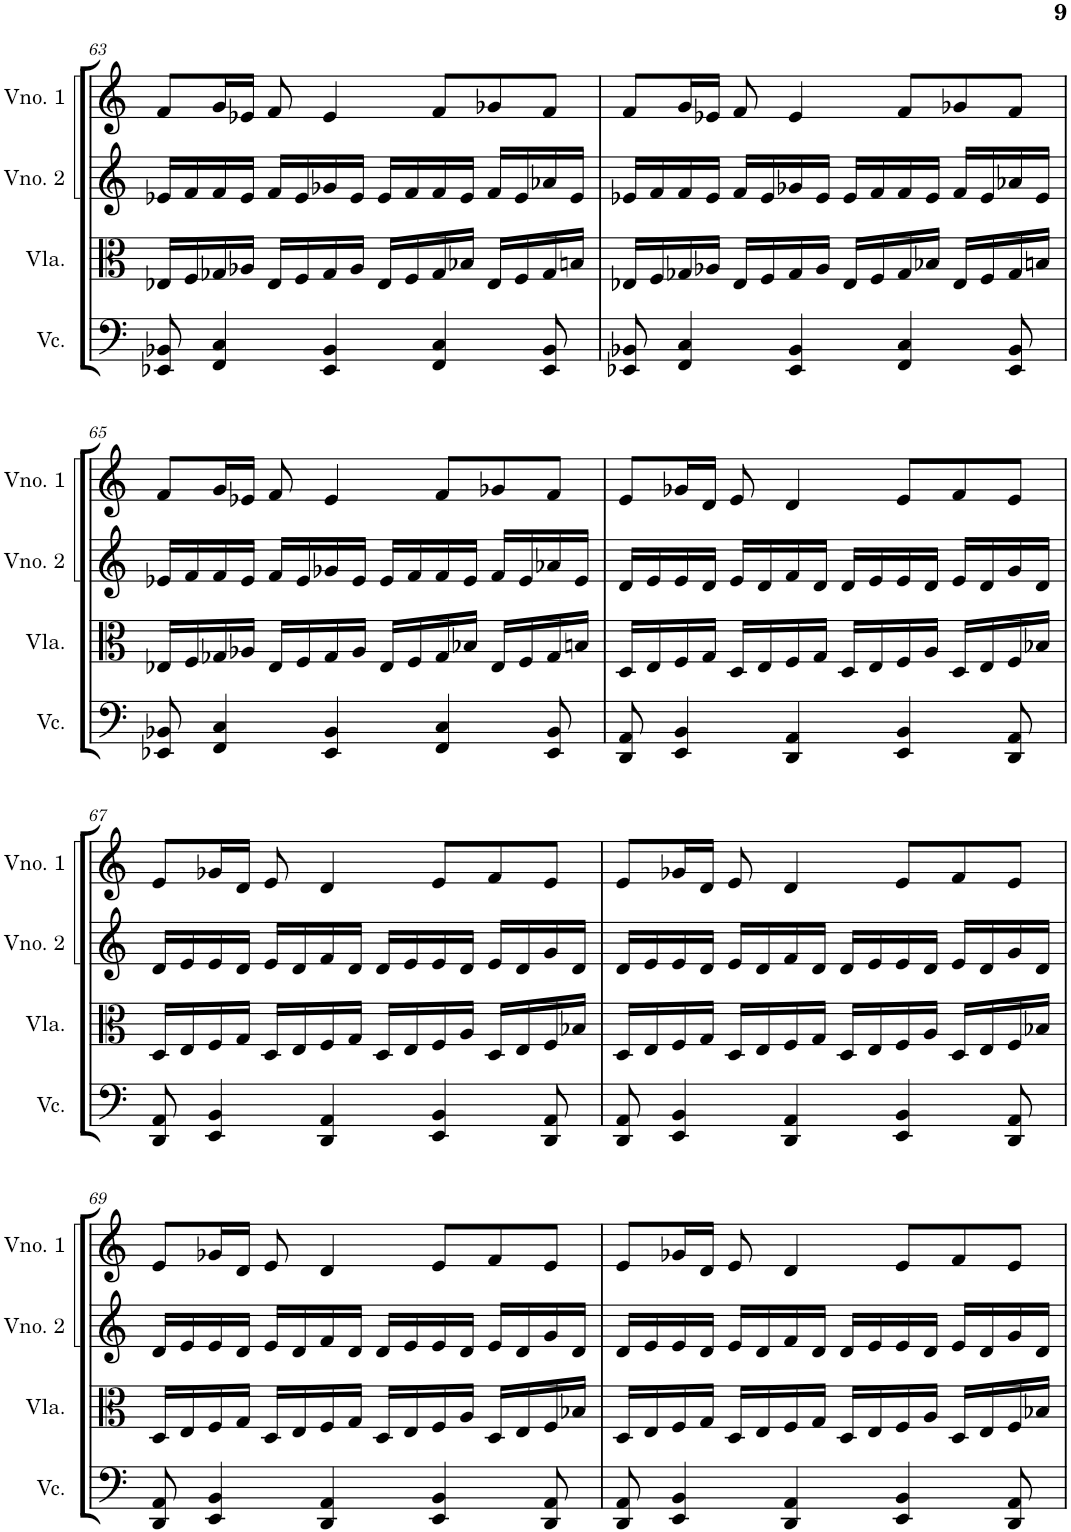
**kern	**kern	**kern	**kern
*part4	*part3	*part2	*part1
*staff4	*staff3	*staff2	*staff1
*I"Violoncelo	*I"Viola	*I"Violino 2	*I"Violino 1
*I'Vc.	*I'Vla.	*I'Vno. 2	*I'Vno. 1
!!LO:PB:g=z
*clefF4	*clefC3	*clefG2	*clefG2
*k[]	*k[]	*k[]	*k[]
*M4/4	*M4/4	*M4/4	*M4/4
=63	=63	=63	=63
8EE-X/ 8BB-X/	16E-X/LL	16e-X/LL	8f/L
.	16F/	16f/	.
4FF/ 4C/	16G-X/	16f/	16g/L
.	16A-X/JJ	16e-/JJ	16e-X/JJ
.	16E-/LL	16f/LL	8f/
.	16F/	16e-/	.
4EE-/ 4BB-/	16G-/	16g-X/	4e-/
.	16A-/JJ	16e-/JJ	.
.	16E-/LL	16e-/LL	.
.	16F/	16f/	.
4FF/ 4C/	16G-/	16f/	8f/L
.	16B-X/JJ	16e-/JJ	.
.	16E-/LL	16f/LL	8g-X/
.	16F/	16e-/	.
8EE-/ 8BB-/	16G-/	16a-X/	8f/J
.	16Bn/JJ	16e-/JJ	.
=64	=64	=64	=64
8EE-X/ 8BB-X/	16E-X/LL	16e-X/LL	8f/L
.	16F/	16f/	.
4FF/ 4C/	16G-X/	16f/	16g/L
.	16A-X/JJ	16e-/JJ	16e-X/JJ
.	16E-/LL	16f/LL	8f/
.	16F/	16e-/	.
4EE-/ 4BB-/	16G-/	16g-X/	4e-/
.	16A-/JJ	16e-/JJ	.
.	16E-/LL	16e-/LL	.
.	16F/	16f/	.
4FF/ 4C/	16G-/	16f/	8f/L
.	16B-X/JJ	16e-/JJ	.
.	16E-/LL	16f/LL	8g-X/
.	16F/	16e-/	.
8EE-/ 8BB-/	16G-/	16a-X/	8f/J
.	16Bn/JJ	16e-/JJ	.
!!LO:LB:g=z
=65	=65	=65	=65
8EE-X/ 8BB-X/	16E-X/LL	16e-X/LL	8f/L
.	16F/	16f/	.
4FF/ 4C/	16G-X/	16f/	16g/L
.	16A-X/JJ	16e-/JJ	16e-X/JJ
.	16E-/LL	16f/LL	8f/
.	16F/	16e-/	.
4EE-/ 4BB-/	16G-/	16g-X/	4e-/
.	16A-/JJ	16e-/JJ	.
.	16E-/LL	16e-/LL	.
.	16F/	16f/	.
4FF/ 4C/	16G-/	16f/	8f/L
.	16B-X/JJ	16e-/JJ	.
.	16E-/LL	16f/LL	8g-X/
.	16F/	16e-/	.
8EE-/ 8BB-/	16G-/	16a-X/	8f/J
.	16Bn/JJ	16e-/JJ	.
=66	=66	=66	=66
8DD/ 8AA/	16D/LL	16d/LL	8e/L
.	16E/	16e/	.
4EE/ 4BB/	16F/	16e/	16g-X/L
.	16G/JJ	16d/JJ	16d/JJ
.	16D/LL	16e/LL	8e/
.	16E/	16d/	.
4DD/ 4AA/	16F/	16f/	4d/
.	16G/JJ	16d/JJ	.
.	16D/LL	16d/LL	.
.	16E/	16e/	.
4EE/ 4BB/	16F/	16e/	8e/L
.	16A/JJ	16d/JJ	.
.	16D/LL	16e/LL	8f/
.	16E/	16d/	.
8DD/ 8AA/	16F/	16g/	8e/J
.	16B-X/JJ	16d/JJ	.
!!LO:LB:g=z
=67	=67	=67	=67
8DD/ 8AA/	16D/LL	16d/LL	8e/L
.	16E/	16e/	.
4EE/ 4BB/	16F/	16e/	16g-X/L
.	16G/JJ	16d/JJ	16d/JJ
.	16D/LL	16e/LL	8e/
.	16E/	16d/	.
4DD/ 4AA/	16F/	16f/	4d/
.	16G/JJ	16d/JJ	.
.	16D/LL	16d/LL	.
.	16E/	16e/	.
4EE/ 4BB/	16F/	16e/	8e/L
.	16A/JJ	16d/JJ	.
.	16D/LL	16e/LL	8f/
.	16E/	16d/	.
8DD/ 8AA/	16F/	16g/	8e/J
.	16B-X/JJ	16d/JJ	.
=68	=68	=68	=68
8DD/ 8AA/	16D/LL	16d/LL	8e/L
.	16E/	16e/	.
4EE/ 4BB/	16F/	16e/	16g-X/L
.	16G/JJ	16d/JJ	16d/JJ
.	16D/LL	16e/LL	8e/
.	16E/	16d/	.
4DD/ 4AA/	16F/	16f/	4d/
.	16G/JJ	16d/JJ	.
.	16D/LL	16d/LL	.
.	16E/	16e/	.
4EE/ 4BB/	16F/	16e/	8e/L
.	16A/JJ	16d/JJ	.
.	16D/LL	16e/LL	8f/
.	16E/	16d/	.
8DD/ 8AA/	16F/	16g/	8e/J
.	16B-X/JJ	16d/JJ	.
!!LO:LB:g=z
=69	=69	=69	=69
8DD/ 8AA/	16D/LL	16d/LL	8e/L
.	16E/	16e/	.
4EE/ 4BB/	16F/	16e/	16g-X/L
.	16G/JJ	16d/JJ	16d/JJ
.	16D/LL	16e/LL	8e/
.	16E/	16d/	.
4DD/ 4AA/	16F/	16f/	4d/
.	16G/JJ	16d/JJ	.
.	16D/LL	16d/LL	.
.	16E/	16e/	.
4EE/ 4BB/	16F/	16e/	8e/L
.	16A/JJ	16d/JJ	.
.	16D/LL	16e/LL	8f/
.	16E/	16d/	.
8DD/ 8AA/	16F/	16g/	8e/J
.	16B-X/JJ	16d/JJ	.
=70	=70	=70	=70
8DD/ 8AA/	16D/LL	16d/LL	8e/L
.	16E/	16e/	.
4EE/ 4BB/	16F/	16e/	16g-X/L
.	16G/JJ	16d/JJ	16d/JJ
.	16D/LL	16e/LL	8e/
.	16E/	16d/	.
4DD/ 4AA/	16F/	16f/	4d/
.	16G/JJ	16d/JJ	.
.	16D/LL	16d/LL	.
.	16E/	16e/	.
4EE/ 4BB/	16F/	16e/	8e/L
.	16A/JJ	16d/JJ	.
.	16D/LL	16e/LL	8f/
.	16E/	16d/	.
8DD/ 8AA/	16F/	16g/	8e/J
.	16B-X/JJ	16d/JJ	.
=	=	=	=
*-	*-	*-	*-
